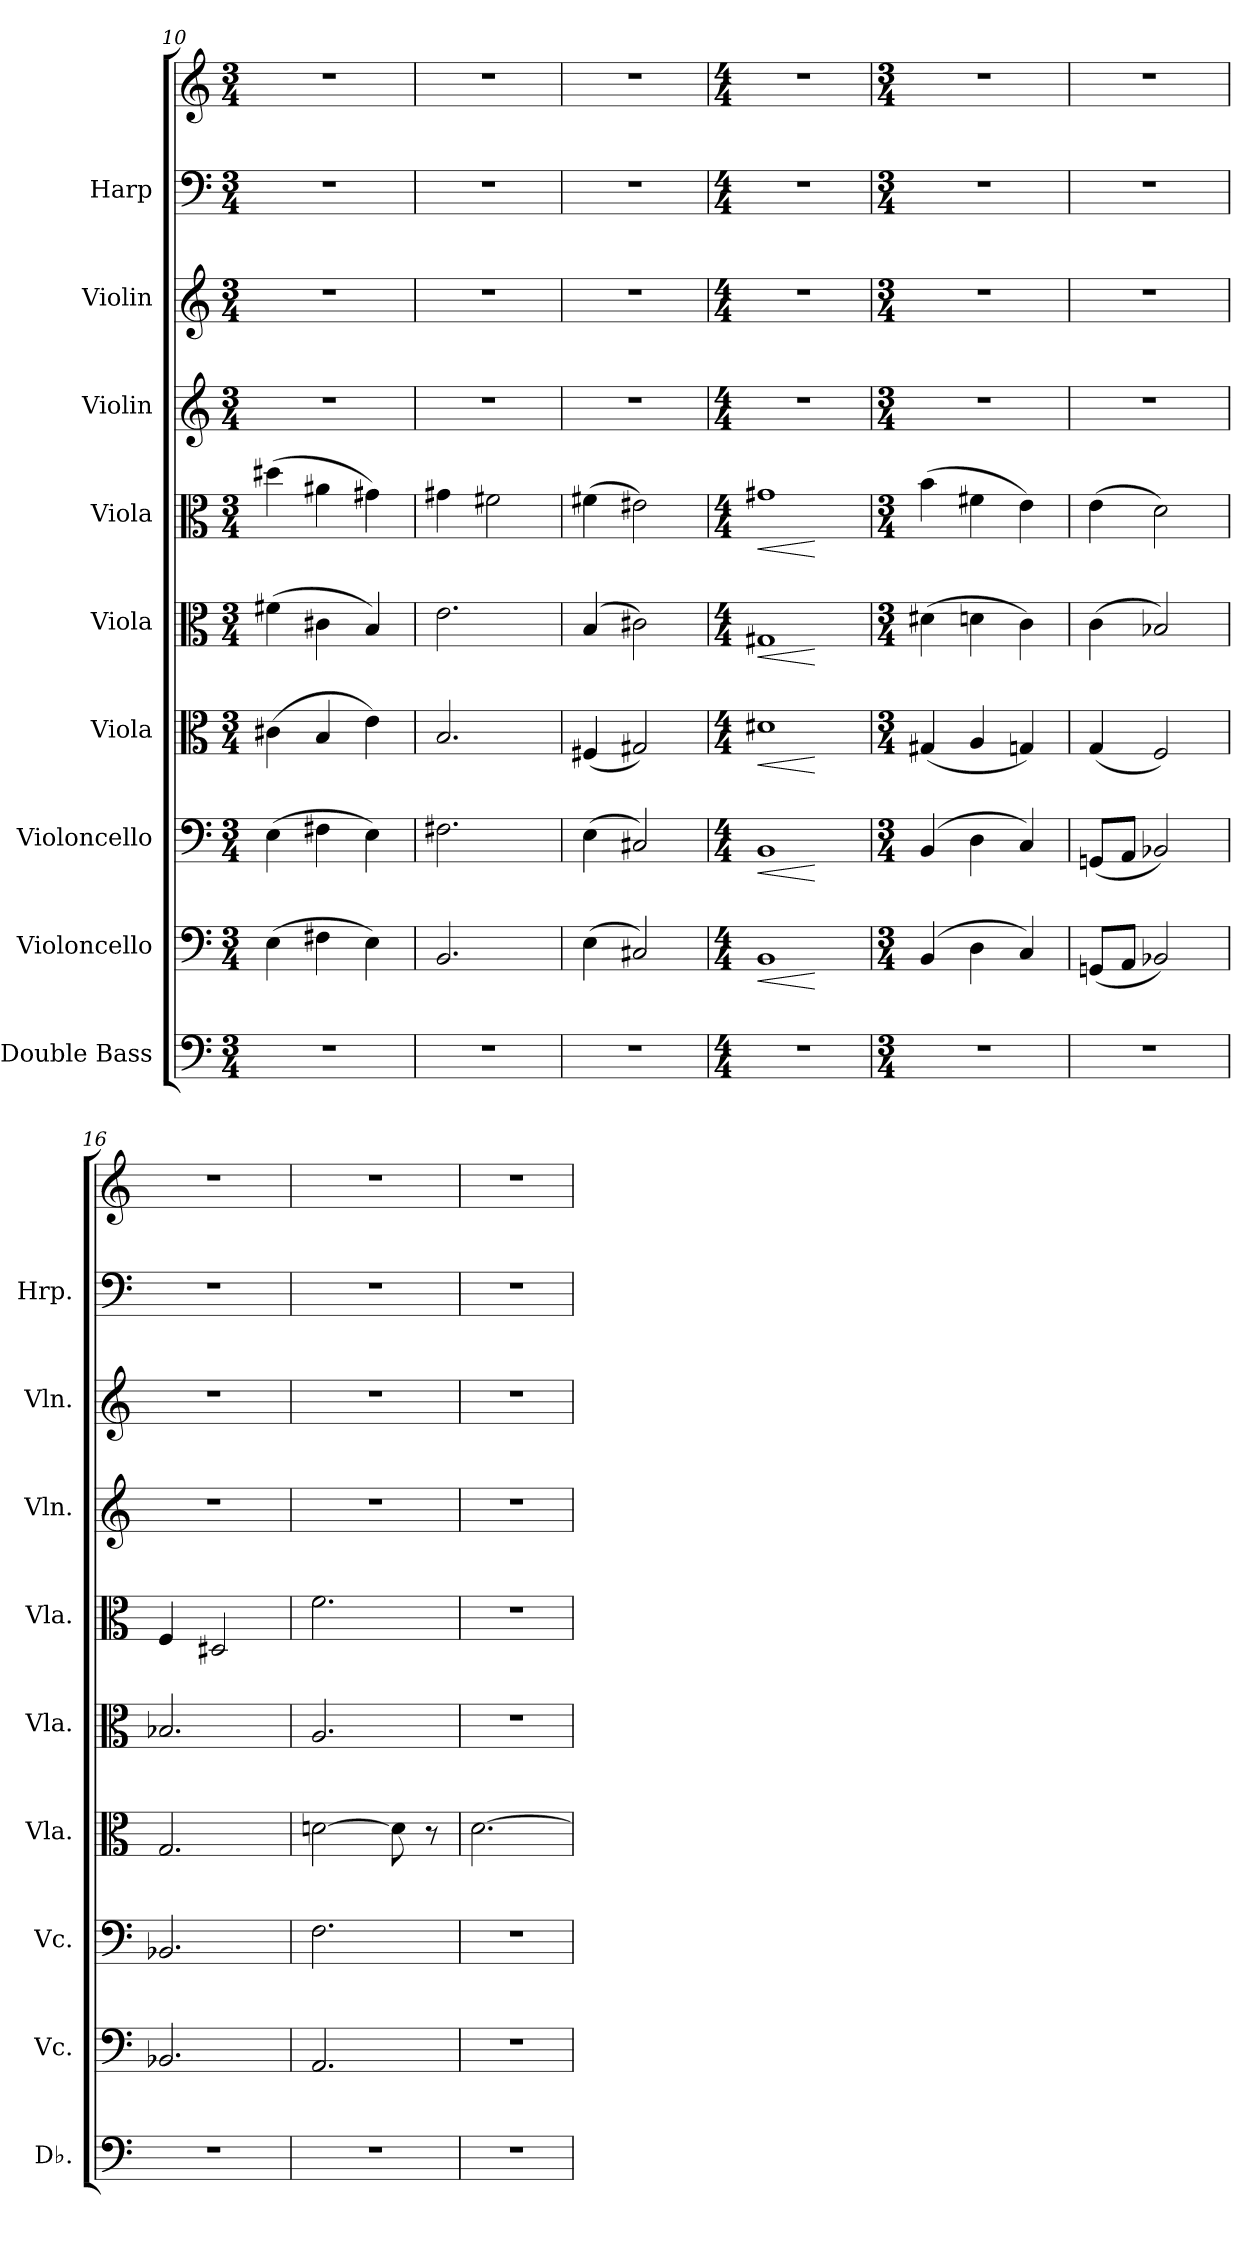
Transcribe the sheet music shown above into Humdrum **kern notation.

**kern	**kern	**dynam	**kern	**dynam	**kern	**dynam	**kern	**dynam	**kern	**dynam	**kern	**kern	**kern	**kern
*part9	*part8	*part8	*part7	*part7	*part6	*part6	*part5	*part5	*part4	*part4	*part3	*part2	*part1	*part1
*staff10	*staff9	*staff9	*staff8	*staff8	*staff7	*staff7	*staff6	*staff6	*staff5	*staff5	*staff4	*staff3	*staff2	*staff1
*I"Double Bass	*I"Violoncello	*	*I"Violoncello	*	*I"Viola	*	*I"Viola	*	*I"Viola	*	*I"Violin	*I"Violin	*I"Harp	*
*I'Db.	*I'Vc.	*	*I'Vc.	*	*I'Vla.	*	*I'Vla.	*	*I'Vla.	*	*I'Vln.	*I'Vln.	*I'Hrp.	*
*clefF4	*clefF4	*	*clefF4	*	*clefC3	*	*clefC3	*	*clefC3	*	*clefG2	*clefG2	*clefF4	*clefG2
*ITrd7c12	*	*	*	*	*	*	*	*	*	*	*	*	*	*
*k[]	*k[]	*	*k[]	*	*k[]	*	*k[]	*	*k[]	*	*k[]	*k[]	*k[]	*k[]
*M3/4	*M3/4	*	*M3/4	*	*M3/4	*	*M3/4	*	*M3/4	*	*M3/4	*M3/4	*M3/4	*M3/4
=10	=10	=10	=10	=10	=10	=10	=10	=10	=10	=10	=10	=10	=10	=10
2.r	(4E\	.	(4E\	.	(4c#X\	.	(4f#X\	.	(4dd#X\	.	2.r	2.r	2.r	2.r
.	4F#X\	.	4F#X\	.	4B/	.	4c#X\	.	4a#X\	.	.	.	.	.
.	4E\)	.	4E\)	.	4e\)	.	4B/)	.	4g#X\)	.	.	.	.	.
=11	=11	=11	=11	=11	=11	=11	=11	=11	=11	=11	=11	=11	=11	=11
2.r	2.BB/	.	2.F#X\	.	2.B/	.	2.e\	.	4g#X\	.	2.r	2.r	2.r	2.r
.	.	.	.	.	.	.	.	.	2f#X\	.	.	.	.	.
=12	=12	=12	=12	=12	=12	=12	=12	=12	=12	=12	=12	=12	=12	=12
2.r	(4E\	.	(4E\	.	(4F#X/	.	(4B/	.	(4f#X\	.	2.r	2.r	2.r	2.r
.	2C#X/)	.	2C#X/)	.	2G#X/)	.	2c#X\)	.	2e#X\)	.	.	.	.	.
=13	=13	=13	=13	=13	=13	=13	=13	=13	=13	=13	=13	=13	=13	=13
*M4/4	*M4/4	*	*M4/4	*	*M4/4	*	*M4/4	*	*M4/4	*	*M4/4	*M4/4	*M4/4	*M4/4
!	!	!LO:HP:b	!	!LO:HP:b	!	!LO:HP:b	!	!LO:HP:b	!	!LO:HP:b	!	!	!	!
1r	1BB	<	1BB	<	1d#X	<	1G#X	<	1g#X	<	1r	1r	1r	1r
.	.	[	.	[	.	[	.	[	.	[	.	.	.	.
=14	=14	=14	=14	=14	=14	=14	=14	=14	=14	=14	=14	=14	=14	=14
*M3/4	*M3/4	*	*M3/4	*	*M3/4	*	*M3/4	*	*M3/4	*	*M3/4	*M3/4	*M3/4	*M3/4
2.r	(4BB/	.	(4BB/	.	(4G#X/	.	(4d#X\	.	(4b\	.	2.r	2.r	2.r	2.r
.	4D\	.	4D\	.	4A/	.	4dn\	.	4f#X\	.	.	.	.	.
.	4C/)	.	4C/)	.	4Gn/)	.	4c\)	.	4e\)	.	.	.	.	.
=15	=15	=15	=15	=15	=15	=15	=15	=15	=15	=15	=15	=15	=15	=15
2.r	(8GGn/L	.	(8GGn/L	.	(4G/	.	(4c\	.	(4e\	.	2.r	2.r	2.r	2.r
.	8AA/J	.	8AA/J	.	.	.	.	.	.	.	.	.	.	.
.	2BB-X/)	.	2BB-X/)	.	2F/)	.	2B-X/)	.	2d\)	.	.	.	.	.
=16	=16	=16	=16	=16	=16	=16	=16	=16	=16	=16	=16	=16	=16	=16
2.r	2.BB-X/	.	2.BB-X/	.	2.G/	.	2.B-X/	.	4F/	.	2.r	2.r	2.r	2.r
.	.	.	.	.	.	.	.	.	2D#X/	.	.	.	.	.
!!LO:PB:g=z
=17	=17	=17	=17	=17	=17	=17	=17	=17	=17	=17	=17	=17	=17	=17
2.r	2.AA/	.	2.F\	.	[2dn\	.	2.A/	.	2.f\	.	2.r	2.r	2.r	2.r
.	.	.	.	.	8d\]	.	.	.	.	.	.	.	.	.
.	.	.	.	.	8r	.	.	.	.	.	.	.	.	.
=18	=18	=18	=18	=18	=18	=18	=18	=18	=18	=18	=18	=18	=18	=18
2.r	2.r	.	2.r	.	[2.d\	.	2.r	.	2.r	.	2.r	2.r	2.r	2.r
=	=	=	=	=	=	=	=	=	=	=	=	=	=	=
*-	*-	*-	*-	*-	*-	*-	*-	*-	*-	*-	*-	*-	*-	*-
